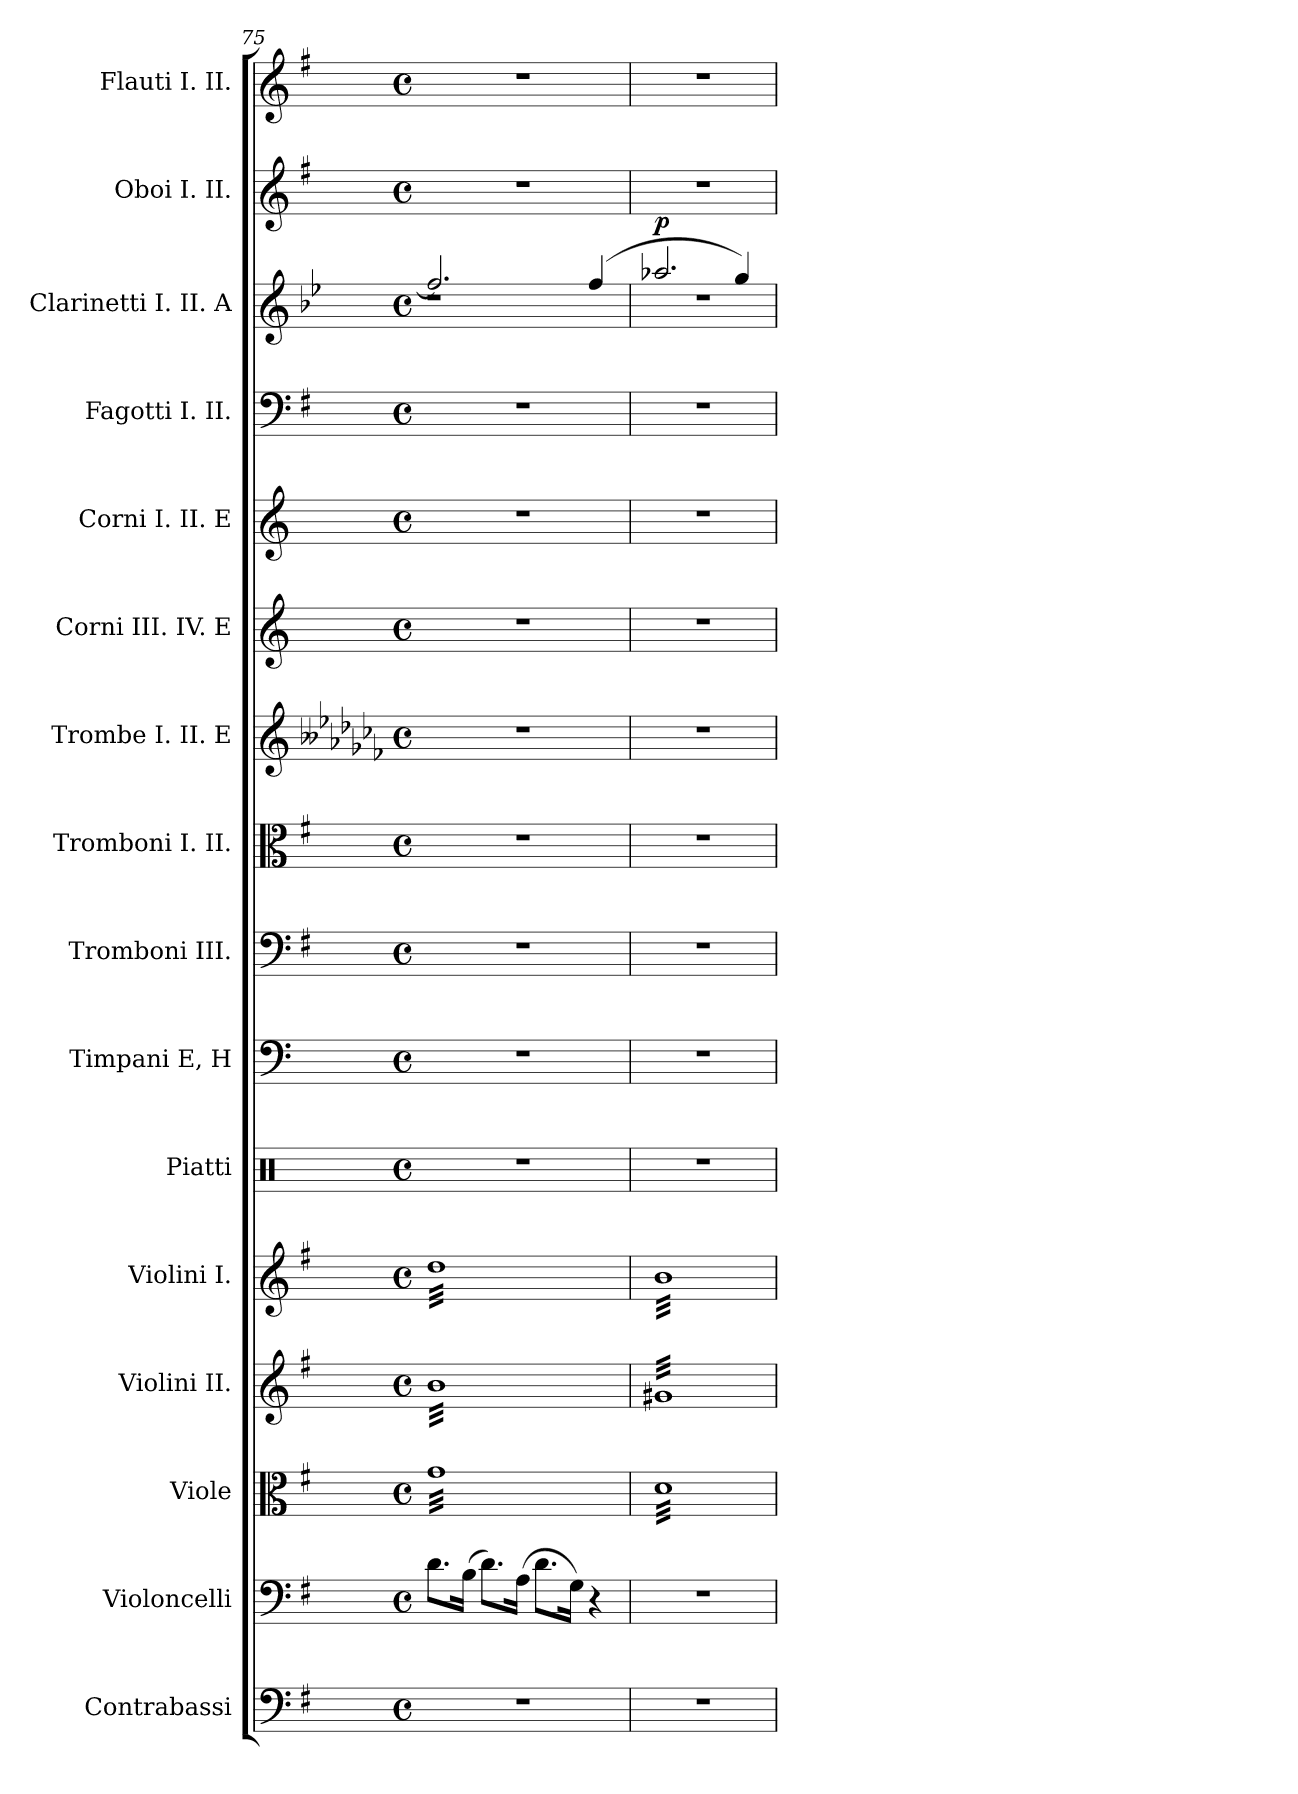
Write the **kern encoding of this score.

**kern	**kern	**kern	**kern	**kern	**kern	**kern	**kern	**kern	**kern	**kern	**kern	**kern	**kern	**dynam	**kern	**kern
*part16	*part15	*part14	*part13	*part12	*part11	*part10	*part9	*part8	*part7	*part6	*part5	*part4	*part3	*part3	*part2	*part1
*staff16	*staff15	*staff14	*staff13	*staff12	*staff11	*staff10	*staff9	*staff8	*staff7	*staff6	*staff5	*staff4	*staff3	*staff3	*staff2	*staff1
*I"Contrabassi	*I"Violoncelli	*I"Viole	*I"Violini II.	*I"Violini I.	*I"Piatti	*I"Timpani E, H	*I"Tromboni III.	*I"Tromboni I. II.	*I"Trombe I. II. E	*I"Corni III. IV. E	*I"Corni I. II. E	*I"Fagotti I. II.	*I"Clarinetti I. II. A	*	*I"Oboi I. II.	*I"Flauti I. II.
*I'Cb.	*I'Vcl.	*I'Vle	*I'Viol. II.	*I'Viol. I.	*I'Piatti	*I'Timp.	*I'Trbni. III.	*I'Trbni. I. II.	*I'Trbe. I. II.	*I'Cor. III. IV. E	*I'Cor. I. II. E	*I'Fag. I. II.	*I'Cl. I. II.	*	*I'Ob. I. II.	*I'Fl. I. II.
*clefF4	*clefF4	*clefC3	*clefG2	*clefG2	*clefX	*clefF4	*clefF4	*clefC3	*clefG2	*clefG2	*clefG2	*clefF4	*clefG2	*	*clefG2	*clefG2
*ITrd7c12	*	*	*	*	*	*	*	*	*ITrd-3c-4	*ITrd5c8	*ITrd5c8	*	*ITrd2c3	*	*	*
*k[f#]	*k[f#]	*k[f#]	*k[f#]	*k[f#]	*k[]	*k[]	*k[f#]	*k[f#]	*k[b--e-a-d-g-c-f-]	*k[f#c#g#d#]	*k[f#c#g#d#]	*k[f#]	*k[f#]	*	*k[f#]	*k[f#]
*M4/4	*M4/4	*M4/4	*M4/4	*M4/4	*M4/4	*M4/4	*M4/4	*M4/4	*M4/4	*M4/4	*M4/4	*M4/4	*M4/4	*	*M4/4	*M4/4
*met(c)	*met(c)	*met(c)	*met(c)	*met(c)	*met(c)	*met(c)	*met(c)	*met(c)	*met(c)	*met(c)	*met(c)	*met(c)	*met(c)	*	*met(c)	*met(c)
=75	=75	=75	=75	=75	=75	=75	=75	=75	=75	=75	=75	=75	=75	=75	=75	=75
!	!	!	!	!	!	!	!	!	!	!	!	!	!	!LO:HP:b	!	!
*	*	*	*	*	*	*	*	*	*	*	*	*	*^	*	*	*
*	*	*tremolo	*	*	*	*	*	*	*	*	*	*	*	*	*	*	*
*	*	*	*tremolo	*	*	*	*	*	*	*	*	*	*	*	*	*	*
*	*	*	*	*tremolo	*	*	*	*	*	*	*	*	*	*	*	*	*
1r	8.d\L	32gLLL	32bLLL	32ddLLL	1r	1r	1r	1r	1r	1r	1r	1r	2.dd/]	1rdd	>	1r	1r
.	.	32g	32b	32dd	.	.	.	.	.	.	.	.	.	.	.	.	.
.	.	32g	32b	32dd	.	.	.	.	.	.	.	.	.	.	.	.	.
.	.	32g	32b	32dd	.	.	.	.	.	.	.	.	.	.	.	.	.
.	.	32g	32b	32dd	.	.	.	.	.	.	.	.	.	.	.	.	.
.	.	32g	32b	32dd	.	.	.	.	.	.	.	.	.	.	.	.	.
.	(16B\Jk	32g	32b	32dd	.	.	.	.	.	.	.	.	.	.	.	.	.
.	.	32g	32b	32dd	.	.	.	.	.	.	.	.	.	.	.	.	.
.	8.d\L)	32g	32b	32dd	.	.	.	.	.	.	.	.	.	.	.	.	.
.	.	32g	32b	32dd	.	.	.	.	.	.	.	.	.	.	.	.	.
.	.	32g	32b	32dd	.	.	.	.	.	.	.	.	.	.	.	.	.
.	.	32g	32b	32dd	.	.	.	.	.	.	.	.	.	.	.	.	.
.	.	32g	32b	32dd	.	.	.	.	.	.	.	.	.	.	.	.	.
.	.	32g	32b	32dd	.	.	.	.	.	.	.	.	.	.	.	.	.
.	(16A\Jk	32g	32b	32dd	.	.	.	.	.	.	.	.	.	.	.	.	.
.	.	32g	32b	32dd	.	.	.	.	.	.	.	.	.	.	.	.	.
.	8.d\L	32g	32b	32dd	.	.	.	.	.	.	.	.	.	.	.	.	.
.	.	32g	32b	32dd	.	.	.	.	.	.	.	.	.	.	.	.	.
.	.	32g	32b	32dd	.	.	.	.	.	.	.	.	.	.	.	.	.
.	.	32g	32b	32dd	.	.	.	.	.	.	.	.	.	.	.	.	.
.	.	32g	32b	32dd	.	.	.	.	.	.	.	.	.	.	.	.	.
.	.	32g	32b	32dd	.	.	.	.	.	.	.	.	.	.	.	.	.
.	16G\Jk)	32g	32b	32dd	.	.	.	.	.	.	.	.	.	.	.	.	.
.	.	32g	32b	32dd	.	.	.	.	.	.	.	.	.	.	.	.	.
.	4r	32g	32b	32dd	.	.	.	.	.	.	.	.	(4dd/	.	.	.	.
.	.	32g	32b	32dd	.	.	.	.	.	.	.	.	.	.	.	.	.
.	.	32g	32b	32dd	.	.	.	.	.	.	.	.	.	.	.	.	.
.	.	32g	32b	32dd	.	.	.	.	.	.	.	.	.	.	.	.	.
.	.	32g	32b	32dd	.	.	.	.	.	.	.	.	.	.	.	.	.
.	.	32g	32b	32dd	.	.	.	.	.	.	.	.	.	.	.	.	.
.	.	32g	32b	32dd	.	.	.	.	.	.	.	.	.	.	.	.	.
.	.	32gJJJ	32bJJJ	32ddJJJ	.	.	.	.	.	.	.	.	.	.	.	.	.
*	*	*	*	*	*	*	*	*	*	*	*	*	*v	*v	*	*	*
.	.	.	.	.	.	.	.	.	.	.	.	.	.	]	.	.
=76	=76	=76	=76	=76	=76	=76	=76	=76	=76	=76	=76	=76	=76	=76	=76	=76
*	*	*	*	*	*	*	*	*	*	*	*	*	*^	*	*	*
!	!	!	!	!	!	!	!	!	!	!	!	!	!	!	!LO:DY:a	!	!
1r	1r	32dLLL	32g#XLLL	32bLLL	1r	1r	1r	1r	1r	1r	1r	1r	2.ffn/	1rdd	p	1r	1r
.	.	32d	32g#X	32b	.	.	.	.	.	.	.	.	.	.	.	.	.
.	.	32d	32g#X	32b	.	.	.	.	.	.	.	.	.	.	.	.	.
.	.	32d	32g#X	32b	.	.	.	.	.	.	.	.	.	.	.	.	.
.	.	32d	32g#X	32b	.	.	.	.	.	.	.	.	.	.	.	.	.
.	.	32d	32g#X	32b	.	.	.	.	.	.	.	.	.	.	.	.	.
.	.	32d	32g#X	32b	.	.	.	.	.	.	.	.	.	.	.	.	.
.	.	32d	32g#X	32b	.	.	.	.	.	.	.	.	.	.	.	.	.
.	.	32d	32g#X	32b	.	.	.	.	.	.	.	.	.	.	.	.	.
.	.	32d	32g#X	32b	.	.	.	.	.	.	.	.	.	.	.	.	.
.	.	32d	32g#X	32b	.	.	.	.	.	.	.	.	.	.	.	.	.
.	.	32d	32g#X	32b	.	.	.	.	.	.	.	.	.	.	.	.	.
.	.	32d	32g#X	32b	.	.	.	.	.	.	.	.	.	.	.	.	.
.	.	32d	32g#X	32b	.	.	.	.	.	.	.	.	.	.	.	.	.
.	.	32d	32g#X	32b	.	.	.	.	.	.	.	.	.	.	.	.	.
.	.	32d	32g#X	32b	.	.	.	.	.	.	.	.	.	.	.	.	.
.	.	32d	32g#X	32b	.	.	.	.	.	.	.	.	.	.	.	.	.
.	.	32d	32g#X	32b	.	.	.	.	.	.	.	.	.	.	.	.	.
.	.	32d	32g#X	32b	.	.	.	.	.	.	.	.	.	.	.	.	.
.	.	32d	32g#X	32b	.	.	.	.	.	.	.	.	.	.	.	.	.
.	.	32d	32g#X	32b	.	.	.	.	.	.	.	.	.	.	.	.	.
.	.	32d	32g#X	32b	.	.	.	.	.	.	.	.	.	.	.	.	.
.	.	32d	32g#X	32b	.	.	.	.	.	.	.	.	.	.	.	.	.
.	.	32d	32g#X	32b	.	.	.	.	.	.	.	.	.	.	.	.	.
.	.	32d	32g#X	32b	.	.	.	.	.	.	.	.	4ee/)	.	.	.	.
.	.	32d	32g#X	32b	.	.	.	.	.	.	.	.	.	.	.	.	.
.	.	32d	32g#X	32b	.	.	.	.	.	.	.	.	.	.	.	.	.
.	.	32d	32g#X	32b	.	.	.	.	.	.	.	.	.	.	.	.	.
.	.	32d	32g#X	32b	.	.	.	.	.	.	.	.	.	.	.	.	.
.	.	32d	32g#X	32b	.	.	.	.	.	.	.	.	.	.	.	.	.
.	.	32d	32g#X	32b	.	.	.	.	.	.	.	.	.	.	.	.	.
.	.	32dJJJ	32g#XJJJ	32bJJJ	.	.	.	.	.	.	.	.	.	.	.	.	.
*	*	*	*	*Xtremolo	*	*	*	*	*	*	*	*	*	*	*	*	*
*	*	*	*Xtremolo	*	*	*	*	*	*	*	*	*	*	*	*	*	*
*	*	*Xtremolo	*	*	*	*	*	*	*	*	*	*	*	*	*	*	*
*	*	*	*	*	*	*	*	*	*	*	*	*	*v	*v	*	*	*
=	=	=	=	=	=	=	=	=	=	=	=	=	=	=	=	=
*-	*-	*-	*-	*-	*-	*-	*-	*-	*-	*-	*-	*-	*-	*-	*-	*-
